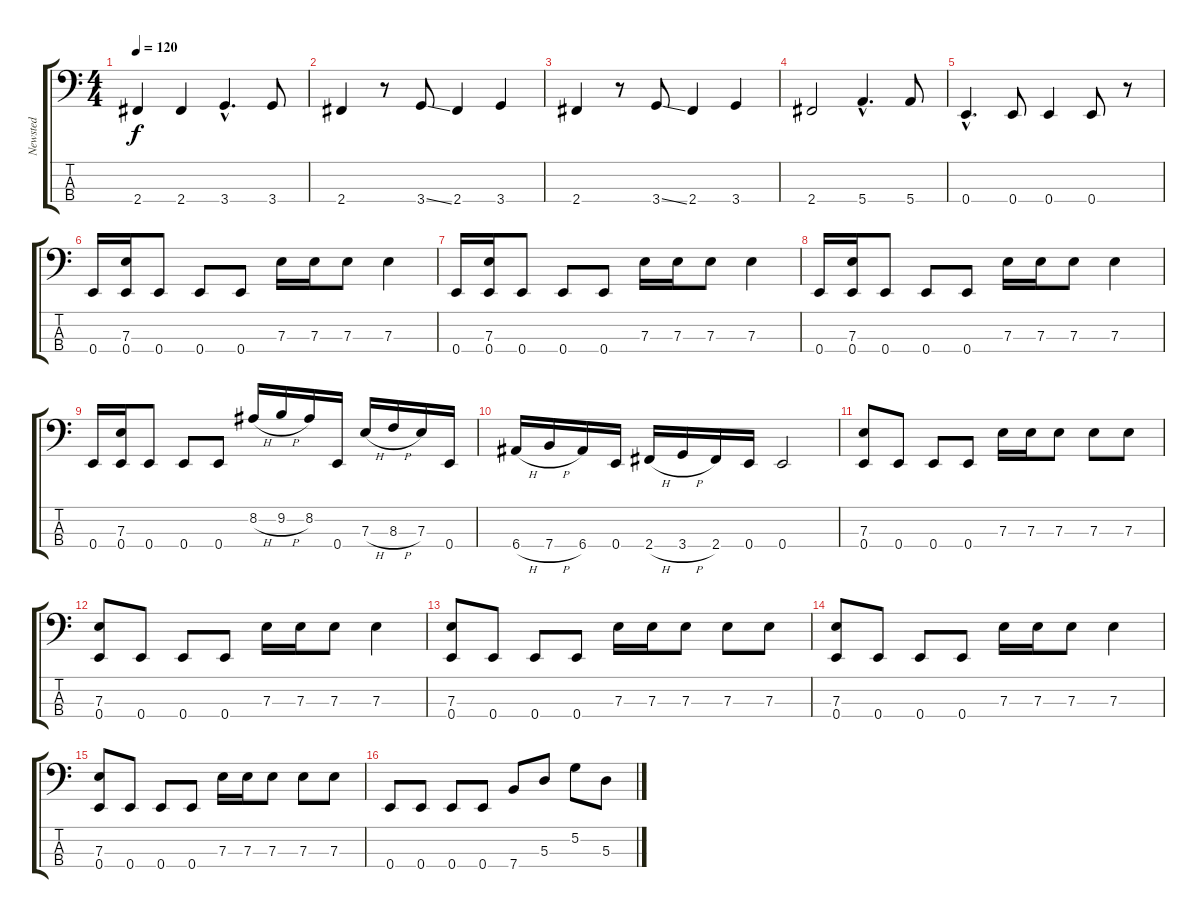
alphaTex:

\track ("Newsted" "Newsted") {instrument electricbassfinger}
\staff {score tabs}
\tuning (G2 D2 A1 E1) {hide}
\ts (4 4)
\tempo 120
\clef f4
\ks c
2.4.4{dy f} 2.4.4 3.4{hac}.4{d} 3.4.8 |
2.4.4 r.8 3.4{ss}.8 2.4.4 3.4.4 |
2.4.4 r.8 3.4{ss}.8 2.4.4 3.4.4 |
2.4.2 5.4{hac}.4{d} 5.4.8 |
0.4{hac}.4{d} 0.4.8 0.4.4 0.4.8 r.8 |
0.4.16 (7.3 0.4).16 0.4.8 0.4.8 0.4.8 7.3.16 7.3.16 7.3.8 7.3.4 |
0.4.16 (7.3 0.4).16 0.4.8 0.4.8 0.4.8 7.3.16 7.3.16 7.3.8 7.3.4 |
0.4.16 (7.3 0.4).16 0.4.8 0.4.8 0.4.8 7.3.16 7.3.16 7.3.8 7.3.4 |
0.4.16 (7.3 0.4).16 0.4.8 0.4.8 0.4.8 8.2{h}.16 9.2{h}.16 8.2.16 0.4.16 7.3{h}.16 8.3{h}.16 7.3.16 0.4.16 |
6.4{h}.16 7.4{h}.16 6.4.16 0.4.16 2.4{h}.16 3.4{h}.16 2.4.16 0.4.16 0.4.2 |
(7.3 0.4).8 0.4.8 0.4.8 0.4.8 7.3.16 7.3.16 7.3.8 7.3.8 7.3.8 |
(7.3 0.4).8 0.4.8 0.4.8 0.4.8 7.3.16 7.3.16 7.3.8 7.3.4 |
(7.3 0.4).8 0.4.8 0.4.8 0.4.8 7.3.16 7.3.16 7.3.8 7.3.8 7.3.8 |
(7.3 0.4).8 0.4.8 0.4.8 0.4.8 7.3.16 7.3.16 7.3.8 7.3.4 |
(7.3 0.4).8 0.4.8 0.4.8 0.4.8 7.3.16 7.3.16 7.3.8 7.3.8 7.3.8 |
0.4.8 0.4.8 0.4.8 0.4.8 7.4.8 5.3.8 5.2.8 5.3.8
